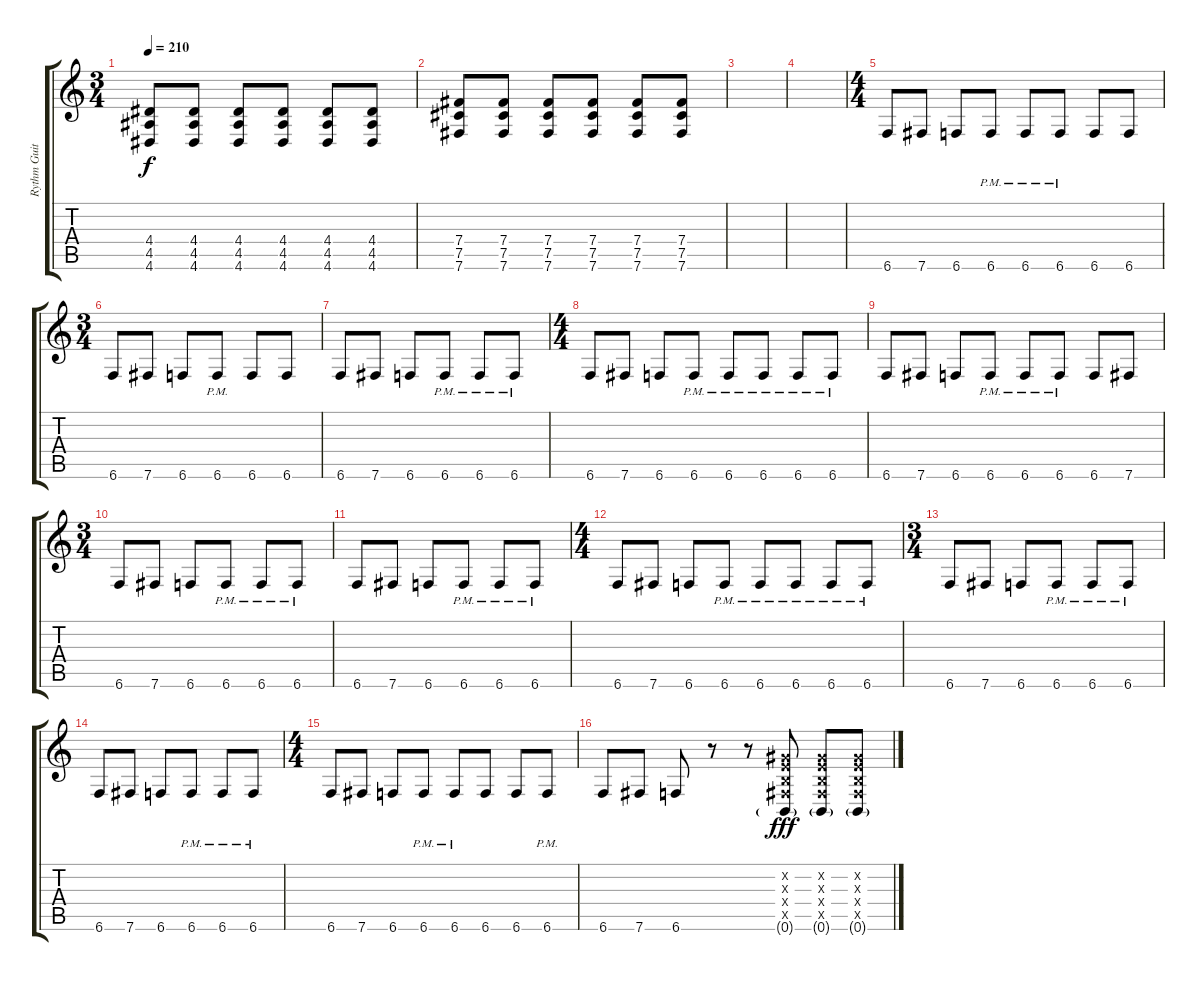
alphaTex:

\track ("Rythm Guitar" "Rythm Guit") {instrument distortionguitar}
\staff {score tabs}
\tuning (Db4 Ab3 E3 B2 Gb2 B1) {hide}
\ts (3 4)
\tempo 210
\clef g2
\ks c
(4.4 4.5 4.6).8{dy f} (4.4 4.5 4.6).8 (4.4 4.5 4.6).8 (4.4 4.5 4.6).8 (4.4 4.5 4.6).8 (4.4 4.5 4.6).8 |
(7.4 7.5 7.6).8 (7.4 7.5 7.6).8 (7.4 7.5 7.6).8 (7.4 7.5 7.6).8 (7.4 7.5 7.6).8 (7.4 7.5 7.6).8 |
|
|
\ts (4 4)
6.6.8 7.6.8 6.6.8 6.6{pm}.8 6.6{pm}.8 6.6{pm}.8 6.6.8 6.6.8 |
\ts (3 4)
6.6.8 7.6.8 6.6.8 6.6{pm}.8 6.6.8 6.6.8 |
6.6.8 7.6.8 6.6.8 6.6{pm}.8 6.6{pm}.8 6.6{pm}.8 |
\ts (4 4)
6.6.8 7.6.8 6.6.8 6.6{pm}.8 6.6{pm}.8 6.6{pm}.8 6.6{pm}.8 6.6{pm}.8 |
6.6.8 7.6.8 6.6.8 6.6{pm}.8 6.6{pm}.8 6.6{pm}.8 6.6.8 7.6.8 |
\ts (3 4)
6.6.8 7.6.8 6.6.8 6.6{pm}.8 6.6{pm}.8 6.6{pm}.8 |
6.6.8 7.6.8 6.6.8 6.6{pm}.8 6.6{pm}.8 6.6{pm}.8 |
\ts (4 4)
6.6.8 7.6.8 6.6.8 6.6{pm}.8 6.6{pm}.8 6.6{pm}.8 6.6{pm}.8 6.6{pm}.8 |
\ts (3 4)
6.6.8 7.6.8 6.6.8 6.6{pm}.8 6.6{pm}.8 6.6{pm}.8 |
6.6.8 7.6.8 6.6.8 6.6{pm}.8 6.6{pm}.8 6.6{pm}.8 |
\ts (4 4)
6.6.8 7.6.8 6.6.8 6.6{pm}.8 6.6{pm}.8 6.6.8 6.6.8 6.6{pm}.8 |
6.6.8 7.6.8 6.6.8 r.8 r.8 (0.2{x} 0.3{x} 0.4{x} 0.5{x} 0.6{g}).8{dy fff} (0.2{x} 0.3{x} 0.4{x} 0.5{x} 0.6{g}).8 (0.2{x} 0.3{x} 0.4{x} 0.5{x} 0.6{g}).8
